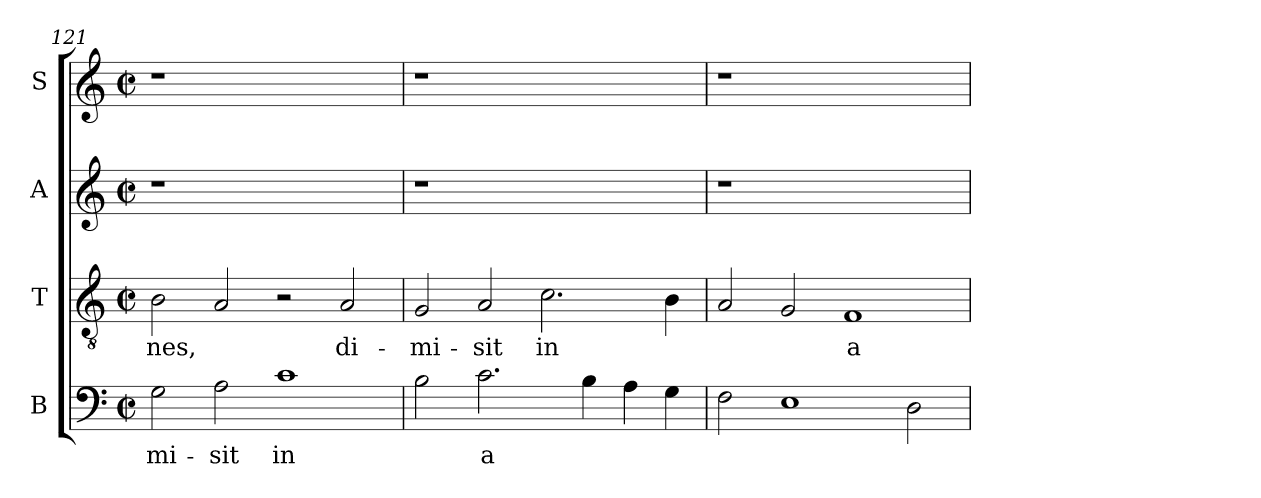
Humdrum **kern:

**kern	**text	**kern	**text	**kern	**kern
*part4	*part4	*part3	*part3	*part2	*part1
*staff4	*staff4	*staff3	*staff3	*staff2	*staff1
*I"B	*	*I"T	*	*I"A	*I"S
*I'B	*	*I'T	*	*I'A	*I'S
*clefF4	*	*clefGv2	*	*clefG2	*clefG2
*k[]	*	*k[]	*	*k[]	*k[]
*C:	*	*C:	*	*C:	*C:
*M2/2	*	*M2/2	*	*M2/2	*M2/2
*met(c|)	*	*met(c|)	*	*met(c|)	*met(c|)
=121	=121	=121	=121	=121	=121
!	!LO:LY:b:cj	!	!LO:LY:b:cj	!	!
2G\	-mi-	2B\	-nes,	1r	1r
!	!LO:LY:b:cj	!	!LO:LY:b:cj	!	!
2A\	-sit	2A/	.	.	.
!	!LO:LY:b:cj	!	!	!	!
1c	in-	2r	.	1ryy	1ryy
!	!	!	!LO:LY:b:cj	!	!
.	.	2A/	di-	.	.
=122	=122	=122	=122	=122	=122
!	!LO:LY:b:cj	!	!LO:LY:b:cj	!	!
2B\	--	2G/	-mi-	1r	1r
!	!LO:LY:b:cj	!	!LO:LY:b:cj	!	!
2.c\	-a-	2A/	-sit	.	.
!	!	!	!LO:LY:b:cj	!	!
.	.	2.c\	in-	1ryy	1ryy
!	!LO:LY:b:cj	!	!	!	!
4B\	--	.	.	.	.
!	!LO:LY:b:cj	!	!	!	!
4A\	--	.	.	.	.
!	!LO:LY:b:cj	!	!LO:LY:b:cj	!	!
4G\	--	4B\	--	.	.
=123	=123	=123	=123	=123	=123
!	!LO:LY:b:cj	!	!LO:LY:b:cj	!	!
2F\	--	2A/	--	1r	1r
!	!LO:LY:b:cj	!	!LO:LY:b:cj	!	!
1E	--	2G/	--	.	.
!	!	!	!LO:LY:b:cj	!	!
.	.	1F	-a-	1ryy	1ryy
!	!LO:LY:b:cj	!	!	!	!
2D\	--	.	.	.	.
=	=	=	=	=	=
*-	*-	*-	*-	*-	*-
